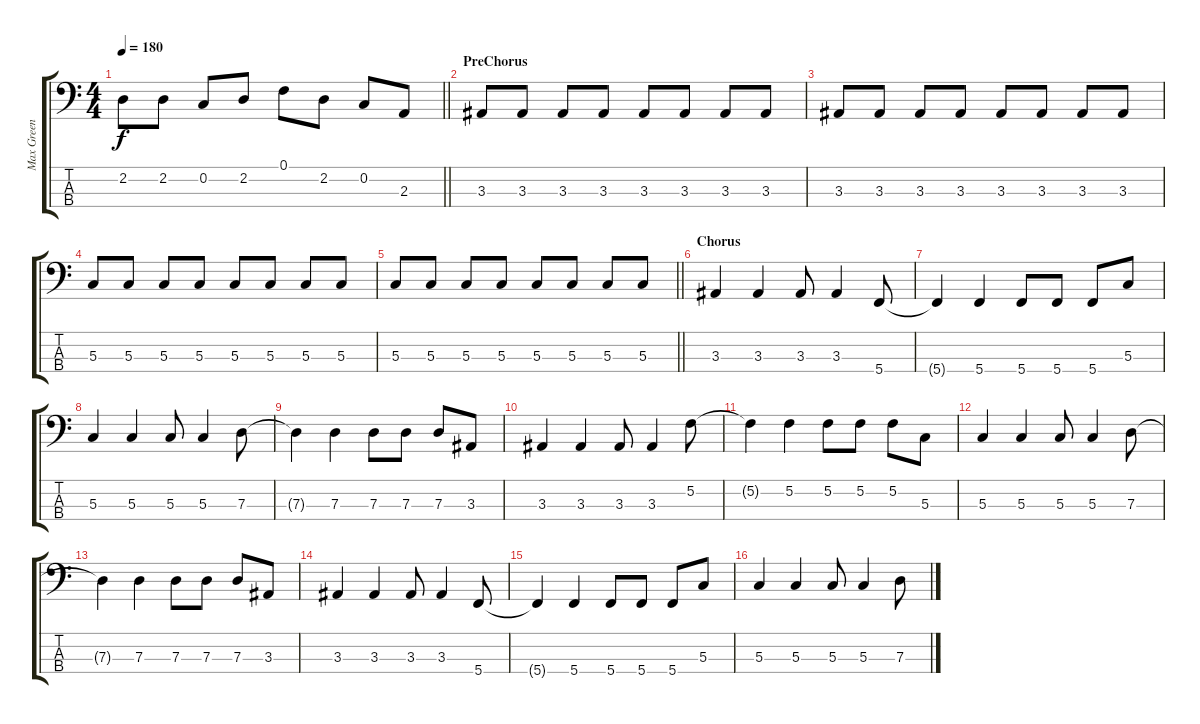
\track ("Max Green [Bass]" "Max Green ") {instrument electricbasspick}
\staff {score tabs}
\tuning (F2 C2 G1 C1) {hide}
\ts (4 4)
\tempo 180
\clef f4
\barLineRight lightlight
\ks c
2.2.8{dy f} 2.2.8 0.2.8 2.2.8 0.1.8 2.2.8 0.2.8 2.3.8 |
\section ("" "PreChorus")
3.3.8 3.3.8 3.3.8 3.3.8 3.3.8 3.3.8 3.3.8 3.3.8 |
3.3.8 3.3.8 3.3.8 3.3.8 3.3.8 3.3.8 3.3.8 3.3.8 |
5.3.8 5.3.8 5.3.8 5.3.8 5.3.8 5.3.8 5.3.8 5.3.8 |
\barLineRight lightlight
5.3.8 5.3.8 5.3.8 5.3.8 5.3.8 5.3.8 5.3.8 5.3.8 |
\section ("" "Chorus")
3.3.4 3.3.4 3.3.8 3.3.4 5.4.8 |
5.4{t}.4 5.4.4 5.4.8 5.4.8 5.4.8 5.3.8 |
5.3.4 5.3.4 5.3.8 5.3.4 7.3.8 |
7.3{t}.4 7.3.4 7.3.8 7.3.8 7.3.8 3.3.8 |
3.3.4 3.3.4 3.3.8 3.3.4 5.2.8 |
5.2{t}.4 5.2.4 5.2.8 5.2.8 5.2.8 5.3.8 |
5.3.4 5.3.4 5.3.8 5.3.4 7.3.8 |
7.3{t}.4 7.3.4 7.3.8 7.3.8 7.3.8 3.3.8 |
3.3.4 3.3.4 3.3.8 3.3.4 5.4.8 |
5.4{t}.4 5.4.4 5.4.8 5.4.8 5.4.8 5.3.8 |
5.3.4 5.3.4 5.3.8 5.3.4 7.3.8
